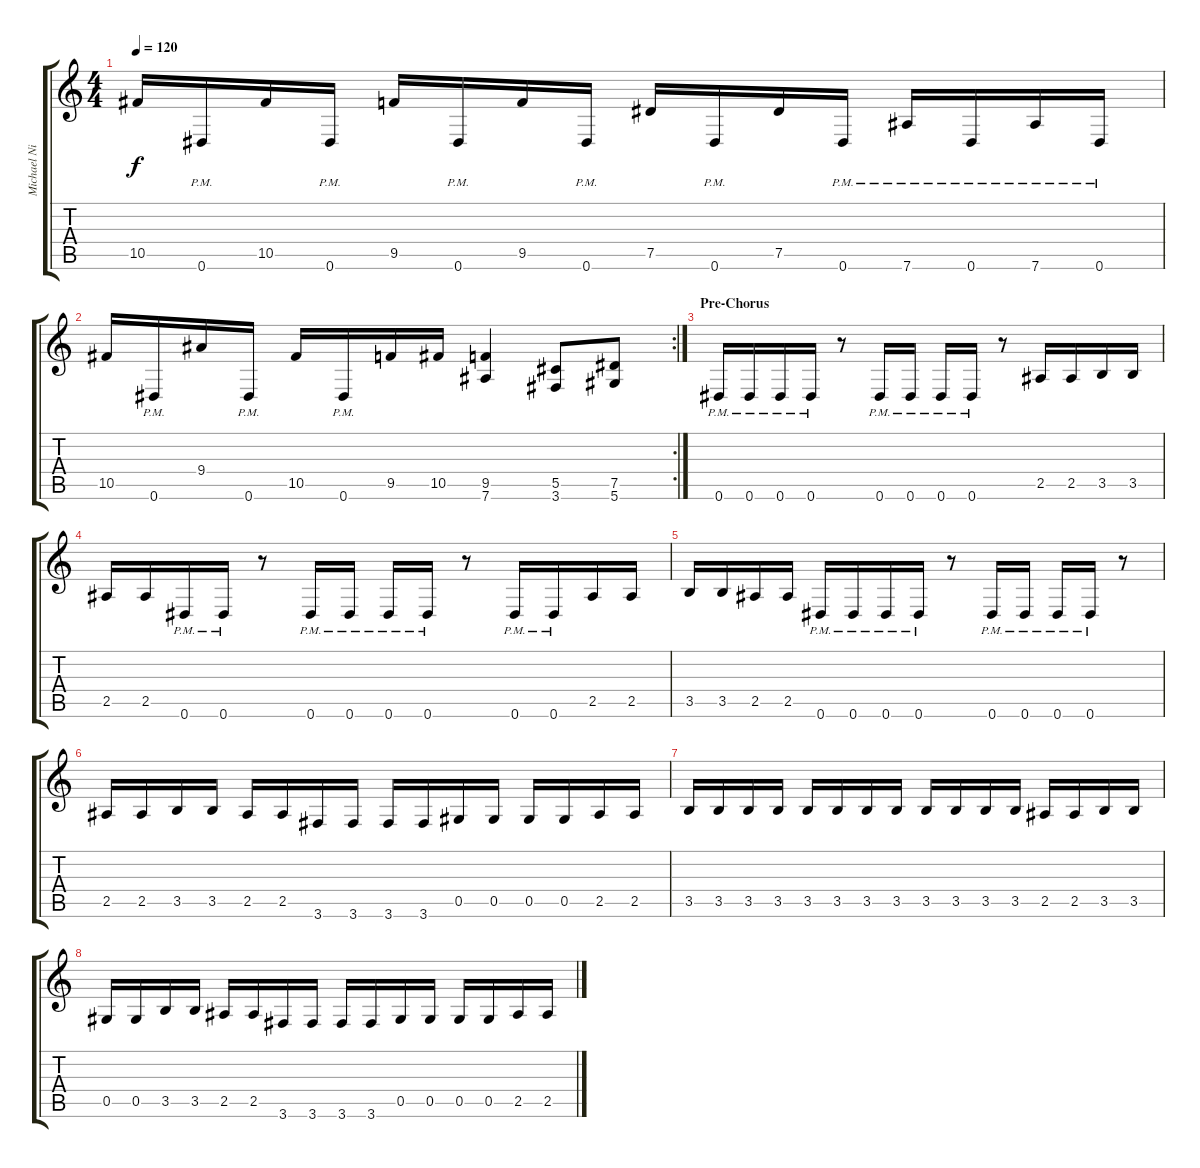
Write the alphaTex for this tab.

\track ("Michael Niklasson" "Michael Ni") {instrument distortionguitar}
\staff {score tabs}
\tuning (Eb4 Bb3 Gb3 Db3 Ab2 Eb2) {hide}
\ts (4 4)
\tempo 120
\clef g2
\ks c
10.5.16{dy f} 0.6{pm}.16 10.5.16 0.6{pm}.16 9.5.16 0.6{pm}.16 9.5.16 0.6{pm}.16 7.5.16 0.6{pm}.16 7.5.16 0.6{pm}.16 7.6{pm}.16 0.6{pm}.16 7.6{pm}.16 0.6{pm}.16 |
\rc 2
10.5.16 0.6{pm}.16 9.4.16 0.6{pm}.16 10.5.16 0.6{pm}.16 9.5.16 10.5.16 (9.5 7.6).4 (5.5 3.6).8 (7.5 5.6).8 |
\section ("" "Pre-Chorus")
0.6{pm}.16 0.6{pm}.16 0.6{pm}.16 0.6{pm}.16 r.8 0.6{pm}.16 0.6{pm}.16 0.6{pm}.16 0.6{pm}.16 r.8 2.5.16 2.5.16 3.5.16 3.5.16 |
2.5.16 2.5.16 0.6{pm}.16 0.6{pm}.16 r.8 0.6{pm}.16 0.6{pm}.16 0.6{pm}.16 0.6{pm}.16 r.8 0.6{pm}.16 0.6{pm}.16 2.5.16 2.5.16 |
3.5.16 3.5.16 2.5.16 2.5.16 0.6{pm}.16 0.6{pm}.16 0.6{pm}.16 0.6{pm}.16 r.8 0.6{pm}.16 0.6{pm}.16 0.6{pm}.16 0.6{pm}.16 r.8 |
2.5.16 2.5.16 3.5.16 3.5.16 2.5.16 2.5.16 3.6.16 3.6.16 3.6.16 3.6.16 0.5.16 0.5.16 0.5.16 0.5.16 2.5.16 2.5.16 |
3.5.16 3.5.16 3.5.16 3.5.16 3.5.16 3.5.16 3.5.16 3.5.16 3.5.16 3.5.16 3.5.16 3.5.16 2.5.16 2.5.16 3.5.16 3.5.16 |
0.5.16 0.5.16 3.5.16 3.5.16 2.5.16 2.5.16 3.6.16 3.6.16 3.6.16 3.6.16 0.5.16 0.5.16 0.5.16 0.5.16 2.5.16 2.5.16
